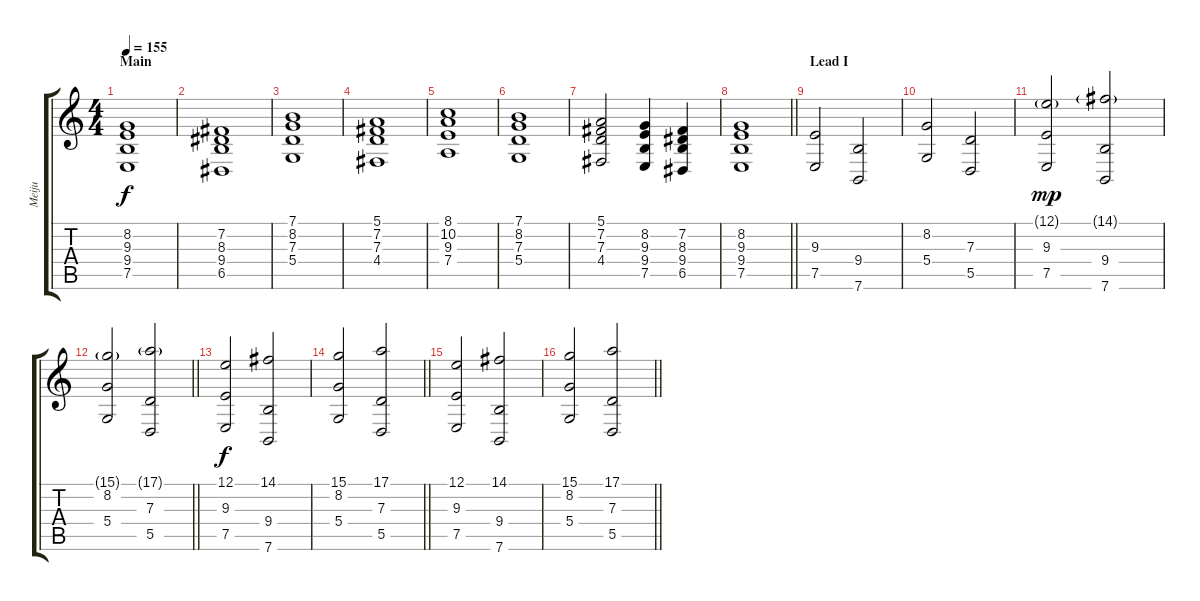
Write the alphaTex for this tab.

\track ("Meiju" "Meiju") {instrument synthstrings1}
\staff {score tabs}
\tuning (E4 B3 G3 D3 A2 E2) {hide}
\ts (4 4)
\section ("" "Main")
\tempo 155
\clef g2
\ks c
(8.2 9.3 9.4 7.5).1{dy f} |
(7.2 8.3 9.4 6.5).1 |
(7.1 8.2 7.3 5.4).1 |
(5.1 7.2 7.3 4.4).1 |
(8.1 10.2 9.3 7.4).1 |
(7.1 8.2 7.3 5.4).1 |
(5.1 7.2 7.3 4.4).2 (8.2 9.3 9.4 7.5).4 (7.2 8.3 9.4 6.5).4 |
\barLineRight lightlight
(8.2 9.3 9.4 7.5).1 |
\section ("" "Lead I")
(9.3 7.5).2 (9.4 7.6).2 |
(8.2 5.4).2 (7.3 5.5).2 |
(12.1{g} 9.3 7.5).2{dy mp} (14.1{g} 9.4 7.6).2 |
\barLineRight lightlight
(15.1{g} 8.2 5.4).2 (17.1{g} 7.3 5.5).2 |
\section ("" "")
(12.1 9.3 7.5).2{dy f} (14.1 9.4 7.6).2 |
\barLineRight lightlight
(15.1 8.2 5.4).2 (17.1 7.3 5.5).2 |
(12.1 9.3 7.5).2 (14.1 9.4 7.6).2 |
\barLineRight lightlight
(15.1 8.2 5.4).2 (17.1 7.3 5.5).2
